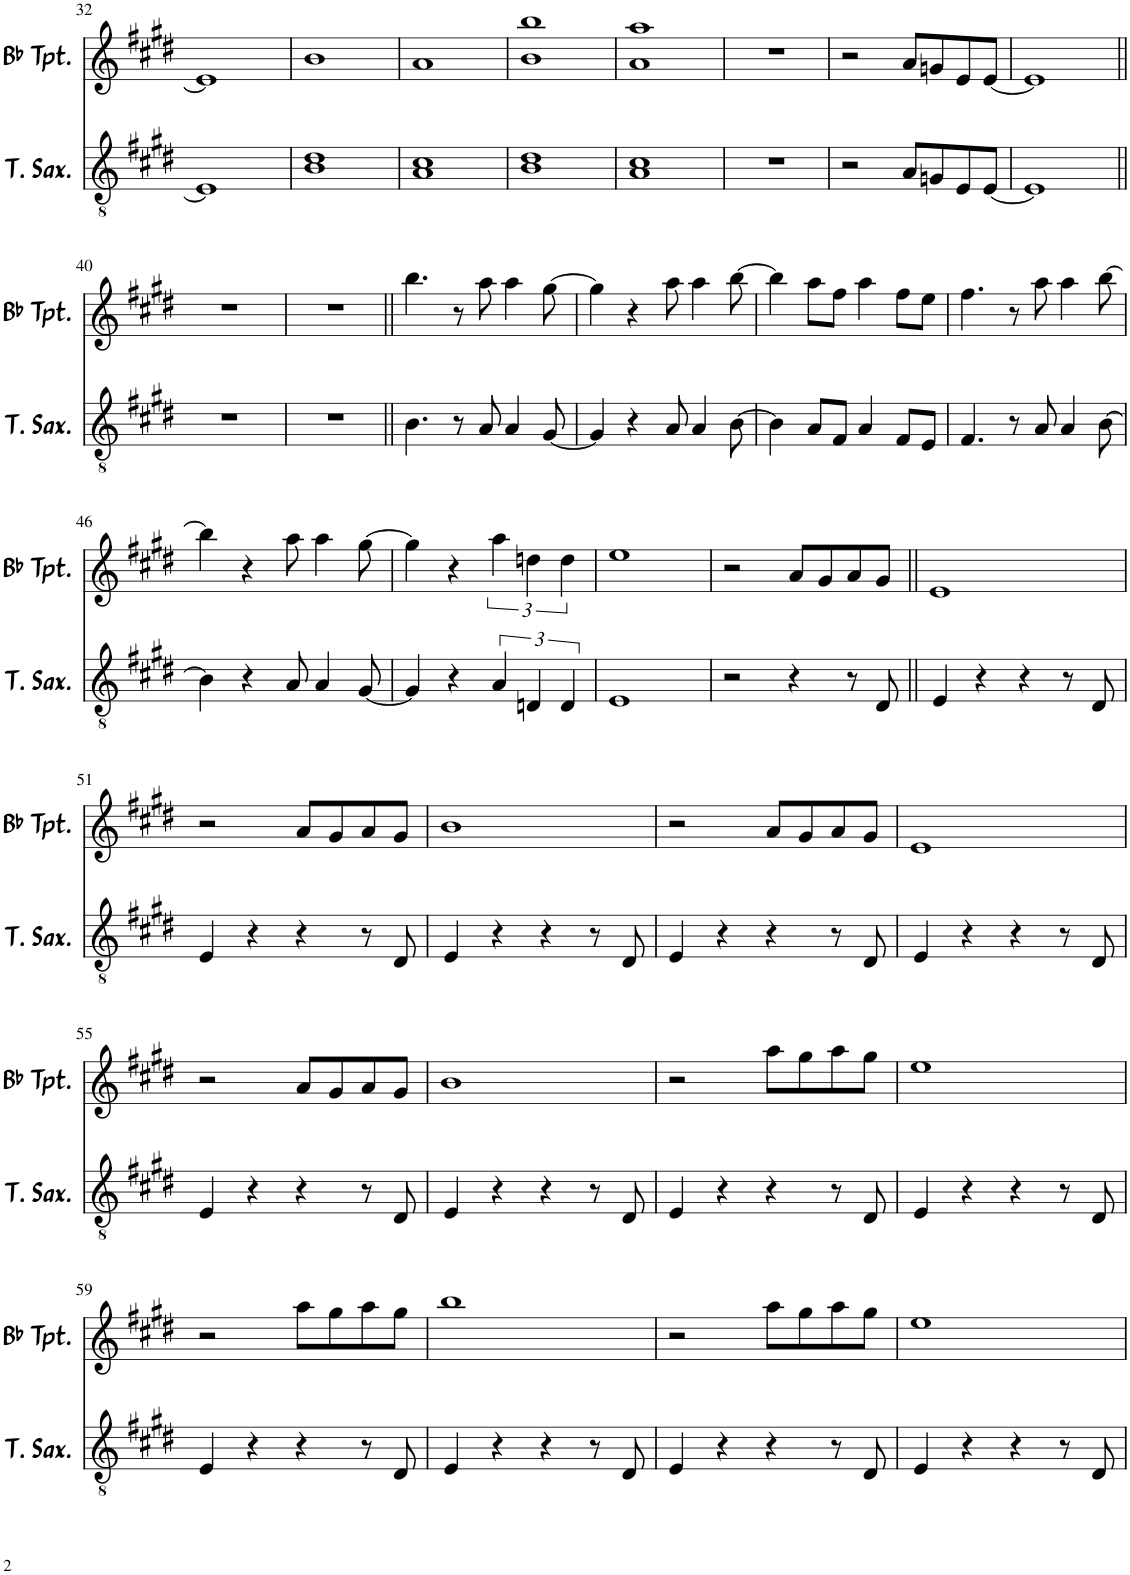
**kern	**kern
*part2	*part1
*staff2	*staff1
*I"Tenor Saxophone	*I"Bb Trumpet
*I'T. Sax.	*I'Bb Tpt.
!!LO:PB:g=z
*clefGv2	*clefG2
*ITrd8c14	*ITrd1c2
*k[f#c#g#d#]	*k[f#c#g#d#]
*M4/4	*M4/4
=32	=32
1E]	1e]
=33	=33
1B 1d#	1b
=34	=34
1A 1c#	1a
=35	=35
1B 1d#	1b 1bb
=36	=36
1A 1c#	1a 1aa
=37	=37
1r	1r
=38	=38
2r	2r
8A/L	8a/L
8Gn/	8gn/
8E/	8e/
[8E/J	[8e/J
=39	=39
1E]	1e]
!!LO:LB:g=z
=40||	=40||
1r	1r
=41	=41
1r	1r
=42||	=42||
4.B\	4.bb\
8r	8r
8A/	8aa\
4A/	4aa\
[8G#/	[8gg#\
=43	=43
4G#/]	4gg#\]
4r	4r
8A/	8aa\
4A/	4aa\
[8B\	[8bb\
=44	=44
4B\]	4bb\]
8A/L	8aa\L
8F#/J	8ff#\J
4A/	4aa\
8F#/L	8ff#\L
8E/J	8ee\J
=45	=45
4.F#/	4.ff#\
8r	8r
8A/	8aa\
4A/	4aa\
[8B\	[8bb\
!!LO:LB:g=z
=46	=46
4B\]	4bb\]
4r	4r
8A/	8aa\
4A/	4aa\
[8G#/	[8gg#\
=47	=47
4G#/]	4gg#\]
4r	4r
6A/	6aa\
6Dn/	6ddn\
6D/	6dd\
=48	=48
1E	1ee
=49	=49
2r	2r
4r	8a/L
.	8g#/
8r	8a/
8D#/	8g#/J
=50||	=50||
4E/	1e
4r	.
4r	.
8r	.
8D#/	.
!!LO:LB:g=z
=51	=51
4E/	2r
4r	.
4r	8a/L
.	8g#/
8r	8a/
8D#/	8g#/J
=52	=52
4E/	1b
4r	.
4r	.
8r	.
8D#/	.
=53	=53
4E/	2r
4r	.
4r	8a/L
.	8g#/
8r	8a/
8D#/	8g#/J
=54	=54
4E/	1e
4r	.
4r	.
8r	.
8D#/	.
!!LO:LB:g=z
=55	=55
4E/	2r
4r	.
4r	8a/L
.	8g#/
8r	8a/
8D#/	8g#/J
=56	=56
4E/	1b
4r	.
4r	.
8r	.
8D#/	.
=57	=57
4E/	2r
4r	.
4r	8aa\L
.	8gg#\
8r	8aa\
8D#/	8gg#\J
=58	=58
4E/	1ee
4r	.
4r	.
8r	.
8D#/	.
!!LO:LB:g=z
=59	=59
4E/	2r
4r	.
4r	8aa\L
.	8gg#\
8r	8aa\
8D#/	8gg#\J
=60	=60
4E/	1bb
4r	.
4r	.
8r	.
8D#/	.
=61	=61
4E/	2r
4r	.
4r	8aa\L
.	8gg#\
8r	8aa\
8D#/	8gg#\J
=62	=62
4E/	1ee
4r	.
4r	.
8r	.
8D#/	.
=	=
*-	*-
